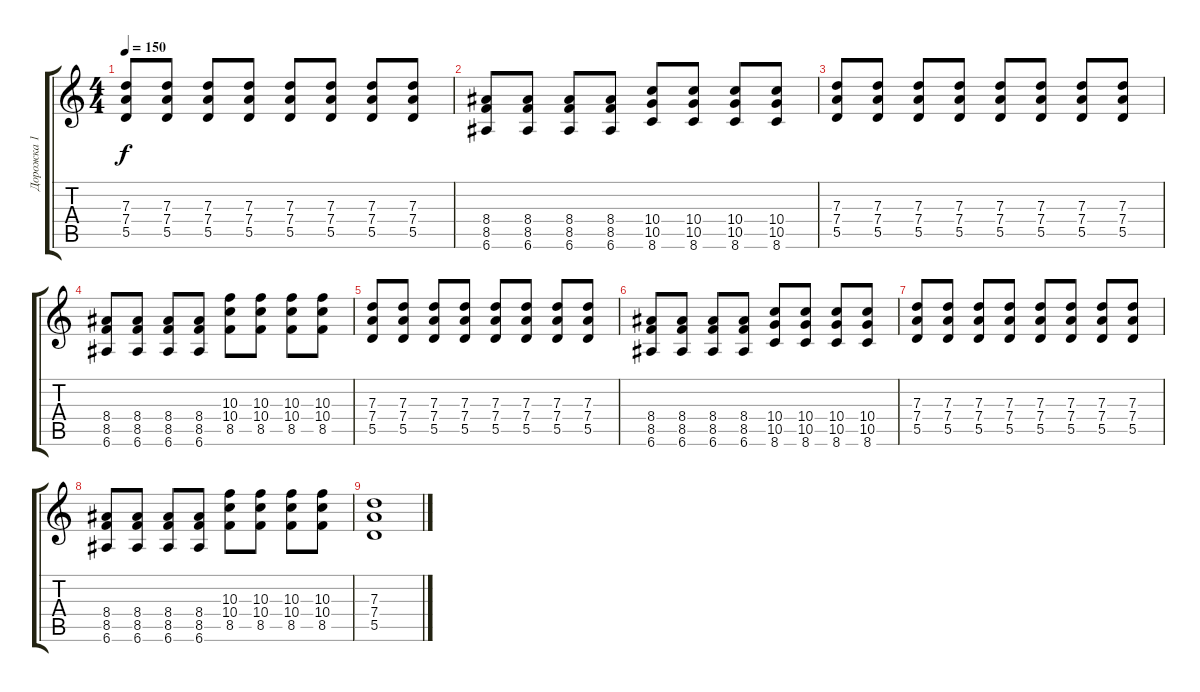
\track ("Дорожка 1" "Дорожка 1") {instrument overdrivenguitar}
\staff {score tabs}
\tuning (E4 B3 G3 D3 A2 E2) {hide}
\ts (4 4)
\tempo 150
\clef g2
\ks c
(7.3 7.4 5.5).8{dy f} (7.3 7.4 5.5).8 (7.3 7.4 5.5).8 (7.3 7.4 5.5).8 (7.3 7.4 5.5).8 (7.3 7.4 5.5).8 (7.3 7.4 5.5).8 (7.3 7.4 5.5).8 |
(8.4 8.5 6.6).8 (8.4 8.5 6.6).8 (8.4 8.5 6.6).8 (8.4 8.5 6.6).8 (10.4 10.5 8.6).8 (10.4 10.5 8.6).8 (10.4 10.5 8.6).8 (10.4 10.5 8.6).8 |
(7.3 7.4 5.5).8 (7.3 7.4 5.5).8 (7.3 7.4 5.5).8 (7.3 7.4 5.5).8 (7.3 7.4 5.5).8 (7.3 7.4 5.5).8 (7.3 7.4 5.5).8 (7.3 7.4 5.5).8 |
(8.4 8.5 6.6).8 (8.4 8.5 6.6).8 (8.4 8.5 6.6).8 (8.4 8.5 6.6).8 (10.3 10.4 8.5).8 (10.3 10.4 8.5).8 (10.3 10.4 8.5).8 (10.3 10.4 8.5).8 |
(7.3 7.4 5.5).8 (7.3 7.4 5.5).8 (7.3 7.4 5.5).8 (7.3 7.4 5.5).8 (7.3 7.4 5.5).8 (7.3 7.4 5.5).8 (7.3 7.4 5.5).8 (7.3 7.4 5.5).8 |
(8.4 8.5 6.6).8 (8.4 8.5 6.6).8 (8.4 8.5 6.6).8 (8.4 8.5 6.6).8 (10.4 10.5 8.6).8 (10.4 10.5 8.6).8 (10.4 10.5 8.6).8 (10.4 10.5 8.6).8 |
(7.3 7.4 5.5).8 (7.3 7.4 5.5).8 (7.3 7.4 5.5).8 (7.3 7.4 5.5).8 (7.3 7.4 5.5).8 (7.3 7.4 5.5).8 (7.3 7.4 5.5).8 (7.3 7.4 5.5).8 |
(8.4 8.5 6.6).8 (8.4 8.5 6.6).8 (8.4 8.5 6.6).8 (8.4 8.5 6.6).8 (10.3 10.4 8.5).8 (10.3 10.4 8.5).8 (10.3 10.4 8.5).8 (10.3 10.4 8.5).8 |
(7.3 7.4 5.5).1
